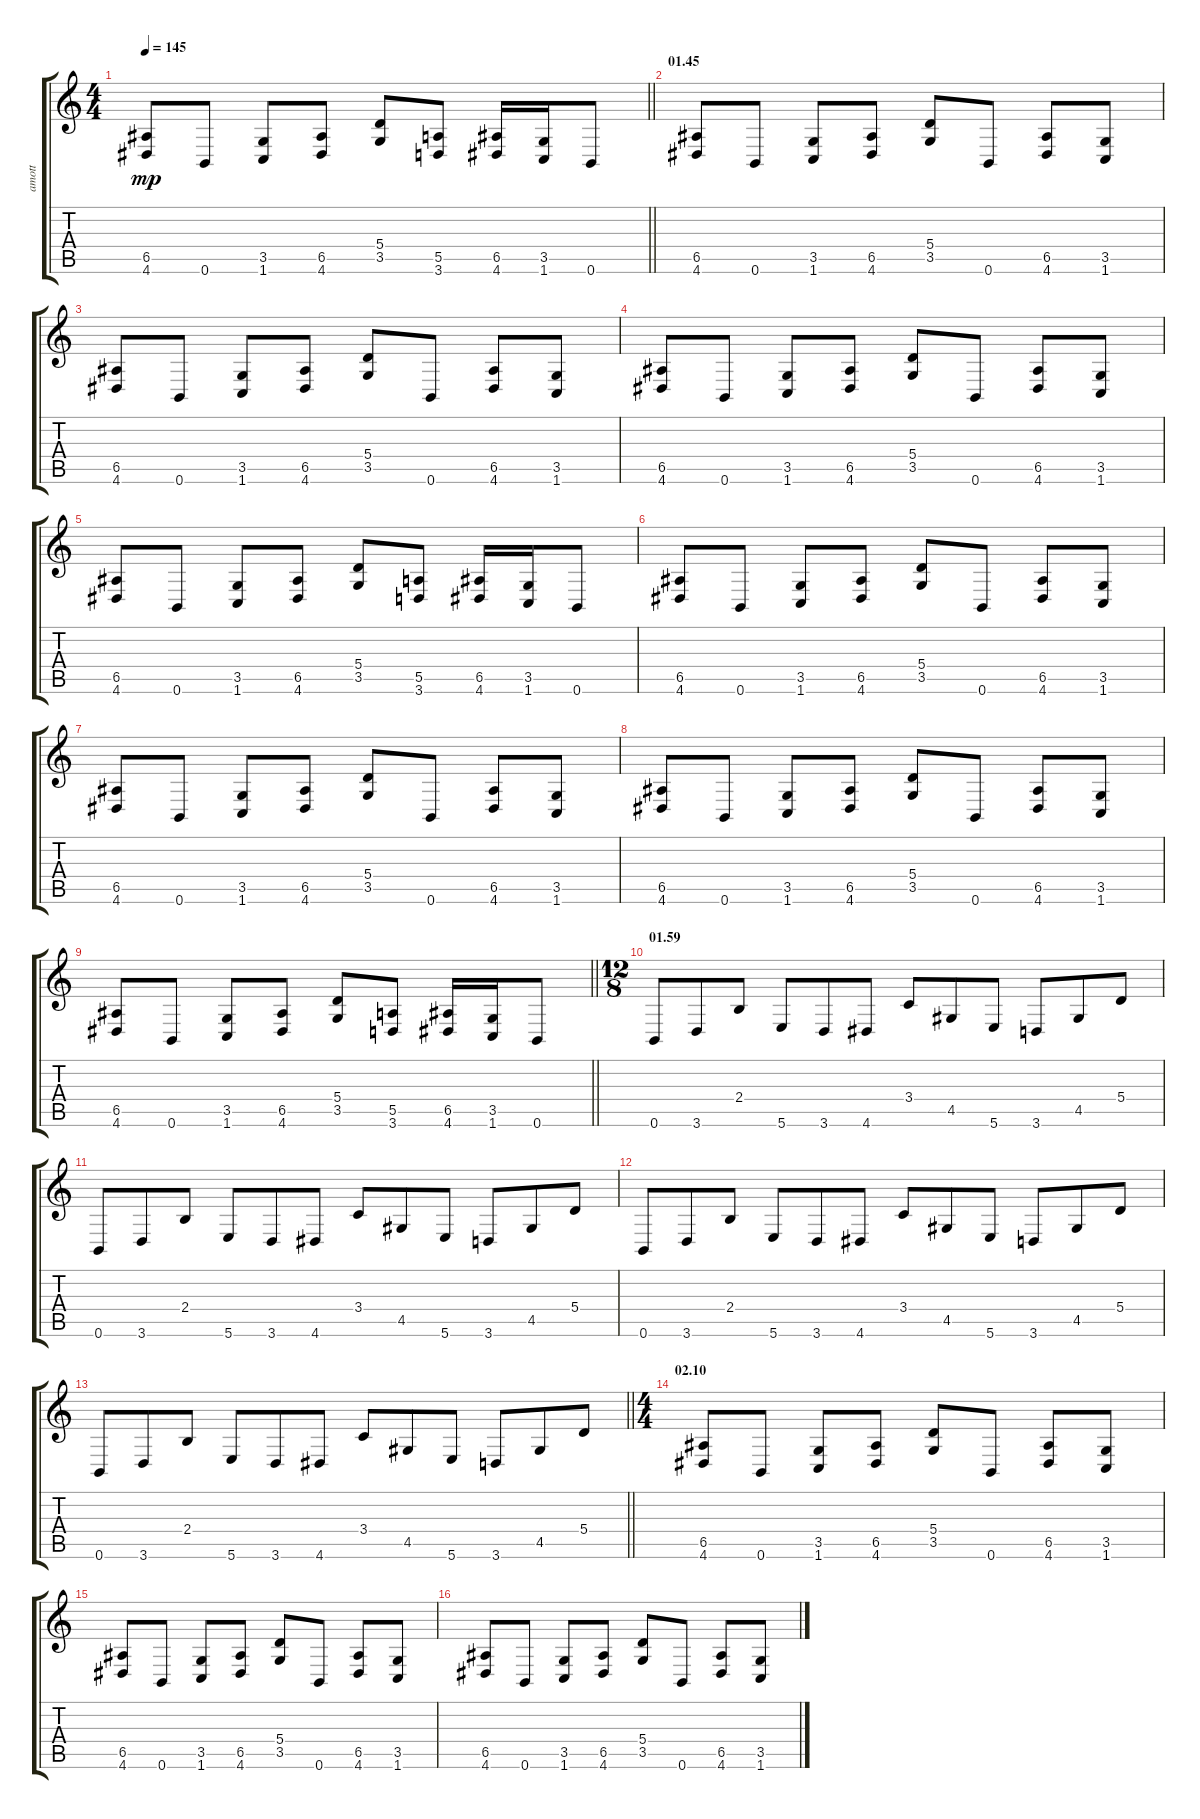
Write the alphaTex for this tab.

\track ("amott" "amott") {instrument distortionguitar}
\staff {score tabs}
\tuning (B3 Gb3 D3 A2 E2 B1) {hide}
\ts (4 4)
\tempo 145
\clef g2
\barLineRight lightlight
\ks c
(6.5 4.6).8{dy mp} 0.6.8 (3.5 1.6).8 (6.5 4.6).8 (5.4 3.5).8 (5.5 3.6).8 (6.5 4.6).16 (3.5 1.6).16 0.6.8 |
\section ("" "01.45")
(6.5 4.6).8 0.6.8 (3.5 1.6).8 (6.5 4.6).8 (5.4 3.5).8 0.6.8 (6.5 4.6).8 (3.5 1.6).8 |
(6.5 4.6).8 0.6.8 (3.5 1.6).8 (6.5 4.6).8 (5.4 3.5).8 0.6.8 (6.5 4.6).8 (3.5 1.6).8 |
(6.5 4.6).8 0.6.8 (3.5 1.6).8 (6.5 4.6).8 (5.4 3.5).8 0.6.8 (6.5 4.6).8 (3.5 1.6).8 |
(6.5 4.6).8 0.6.8 (3.5 1.6).8 (6.5 4.6).8 (5.4 3.5).8 (5.5 3.6).8 (6.5 4.6).16 (3.5 1.6).16 0.6.8 |
(6.5 4.6).8 0.6.8 (3.5 1.6).8 (6.5 4.6).8 (5.4 3.5).8 0.6.8 (6.5 4.6).8 (3.5 1.6).8 |
(6.5 4.6).8 0.6.8 (3.5 1.6).8 (6.5 4.6).8 (5.4 3.5).8 0.6.8 (6.5 4.6).8 (3.5 1.6).8 |
(6.5 4.6).8 0.6.8 (3.5 1.6).8 (6.5 4.6).8 (5.4 3.5).8 0.6.8 (6.5 4.6).8 (3.5 1.6).8 |
\barLineRight lightlight
(6.5 4.6).8 0.6.8 (3.5 1.6).8 (6.5 4.6).8 (5.4 3.5).8 (5.5 3.6).8 (6.5 4.6).16 (3.5 1.6).16 0.6.8 |
\ts (12 8)
\section ("" "01.59")
0.6.8 3.6.8 2.4.8 5.6.8 3.6.8 4.6.8 3.4.8 4.5.8 5.6.8 3.6.8 4.5.8 5.4.8 |
0.6.8 3.6.8 2.4.8 5.6.8 3.6.8 4.6.8 3.4.8 4.5.8 5.6.8 3.6.8 4.5.8 5.4.8 |
0.6.8 3.6.8 2.4.8 5.6.8 3.6.8 4.6.8 3.4.8 4.5.8 5.6.8 3.6.8 4.5.8 5.4.8 |
\barLineRight lightlight
0.6.8 3.6.8 2.4.8 5.6.8 3.6.8 4.6.8 3.4.8 4.5.8 5.6.8 3.6.8 4.5.8 5.4.8 |
\ts (4 4)
\section ("" "02.10")
(6.5 4.6).8 0.6.8 (3.5 1.6).8 (6.5 4.6).8 (5.4 3.5).8 0.6.8 (6.5 4.6).8 (3.5 1.6).8 |
(6.5 4.6).8 0.6.8 (3.5 1.6).8 (6.5 4.6).8 (5.4 3.5).8 0.6.8 (6.5 4.6).8 (3.5 1.6).8 |
(6.5 4.6).8 0.6.8 (3.5 1.6).8 (6.5 4.6).8 (5.4 3.5).8 0.6.8 (6.5 4.6).8 (3.5 1.6).8
